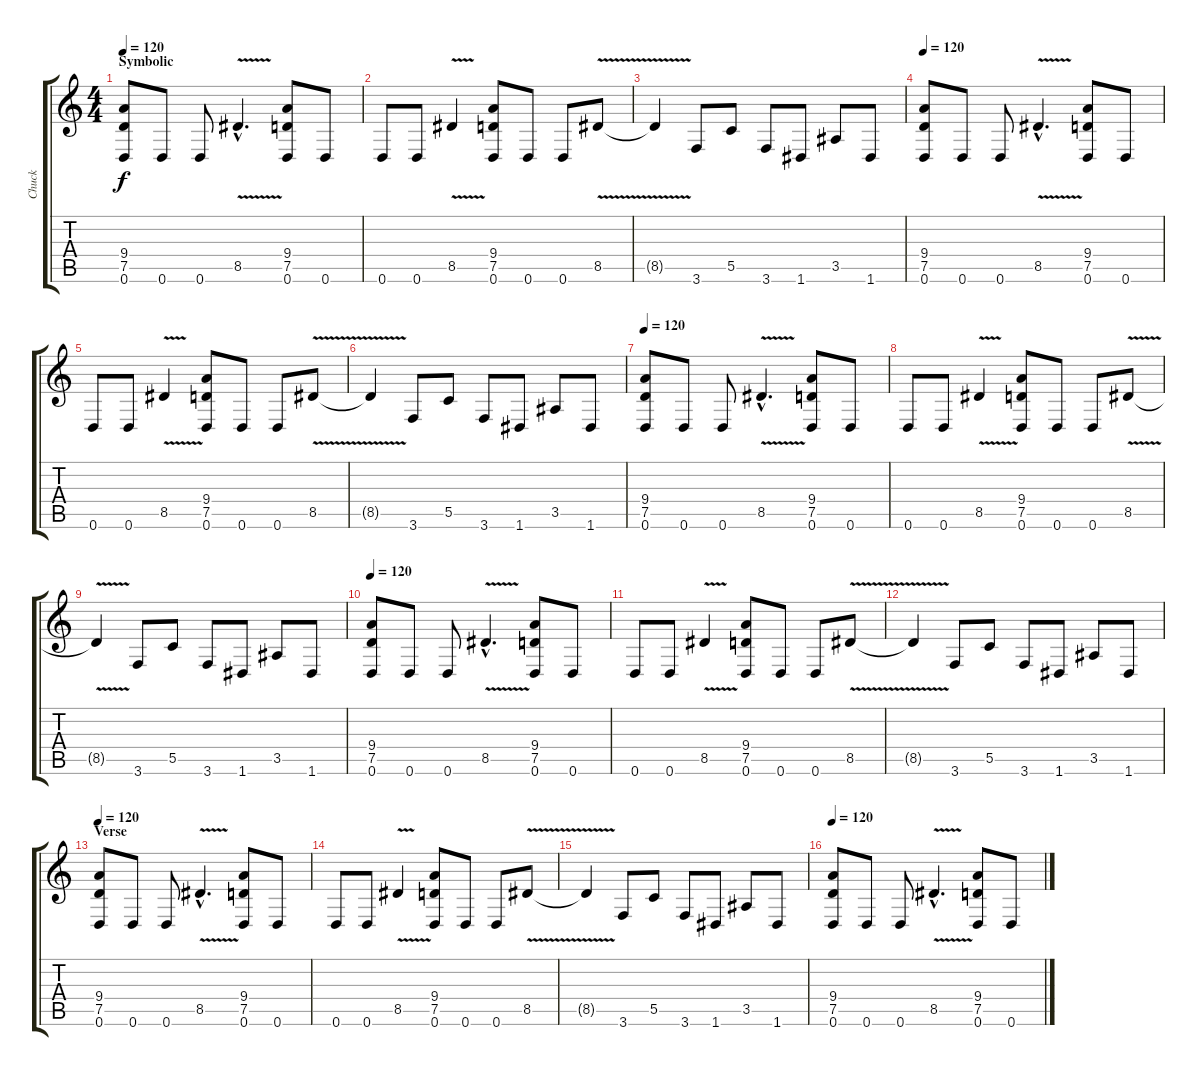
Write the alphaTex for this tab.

\track ("Chuck" "Chuck") {instrument distortionguitar}
\staff {score tabs}
\tuning (D4 A3 F3 C3 G2 D2) {hide}
\ts (4 4)
\section ("" "Symbolic")
\tempo 120
\clef g2
\ks c
(9.4 7.5 0.6).8{dy f} 0.6.8 0.6.8 8.5{v hac}.4{d} (9.4 7.5 0.6).8 0.6.8 |
0.6.8 0.6.8 8.5{v}.4 (9.4 7.5 0.6).8 0.6.8 0.6.8 8.5{v}.8 |
8.5{t}.4 3.6.8 5.5.8 3.6.8 1.6.8 3.5.8 1.6.8 |
\tempo 120
(9.4 7.5 0.6).8 0.6.8 0.6.8 8.5{v hac}.4{d} (9.4 7.5 0.6).8 0.6.8 |
0.6.8 0.6.8 8.5{v}.4 (9.4 7.5 0.6).8 0.6.8 0.6.8 8.5{v}.8 |
8.5{t}.4 3.6.8 5.5.8 3.6.8 1.6.8 3.5.8 1.6.8 |
\tempo 120
(9.4 7.5 0.6).8 0.6.8 0.6.8 8.5{v hac}.4{d} (9.4 7.5 0.6).8 0.6.8 |
0.6.8 0.6.8 8.5{v}.4 (9.4 7.5 0.6).8 0.6.8 0.6.8 8.5{v}.8 |
8.5{t}.4 3.6.8 5.5.8 3.6.8 1.6.8 3.5.8 1.6.8 |
\tempo 120
(9.4 7.5 0.6).8 0.6.8 0.6.8 8.5{v hac}.4{d} (9.4 7.5 0.6).8 0.6.8 |
0.6.8 0.6.8 8.5{v}.4 (9.4 7.5 0.6).8 0.6.8 0.6.8 8.5{v}.8 |
8.5{t}.4 3.6.8 5.5.8 3.6.8 1.6.8 3.5.8 1.6.8 |
\section ("" "Verse")
\tempo 120
(9.4 7.5 0.6).8 0.6.8 0.6.8 8.5{v hac}.4{d} (9.4 7.5 0.6).8 0.6.8 |
0.6.8 0.6.8 8.5{v}.4 (9.4 7.5 0.6).8 0.6.8 0.6.8 8.5{v}.8 |
8.5{t}.4 3.6.8 5.5.8 3.6.8 1.6.8 3.5.8 1.6.8 |
\tempo 120
(9.4 7.5 0.6).8 0.6.8 0.6.8 8.5{v hac}.4{d} (9.4 7.5 0.6).8 0.6.8
